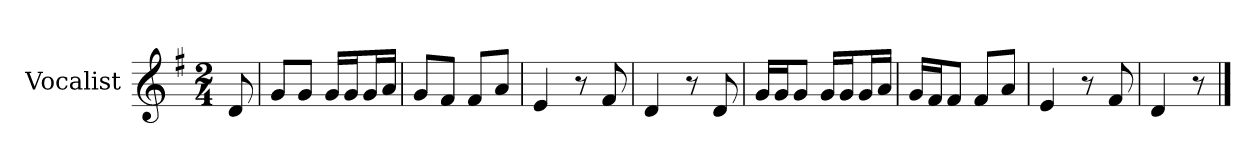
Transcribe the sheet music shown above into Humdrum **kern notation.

**kern
*part1
*staff1
*I"Vocalist
*k[f#]
*G:
*M2/4
=
8d
=1
8gL
8gJ
16gLL
16gJ
16gL
16aJJ
=2
8gL
8f#J
8f#L
8aJ
=3
4e
8r
8f#
=4
4d
8r
8d
=5
16gLL
16gJ
8gJ
16gLL
16gJ
16gL
16aJJ
=6
16gLL
16f#J
8f#J
8f#L
8aJ
=7
4e
8r
8f#
=8
4d
8r
==
*-
